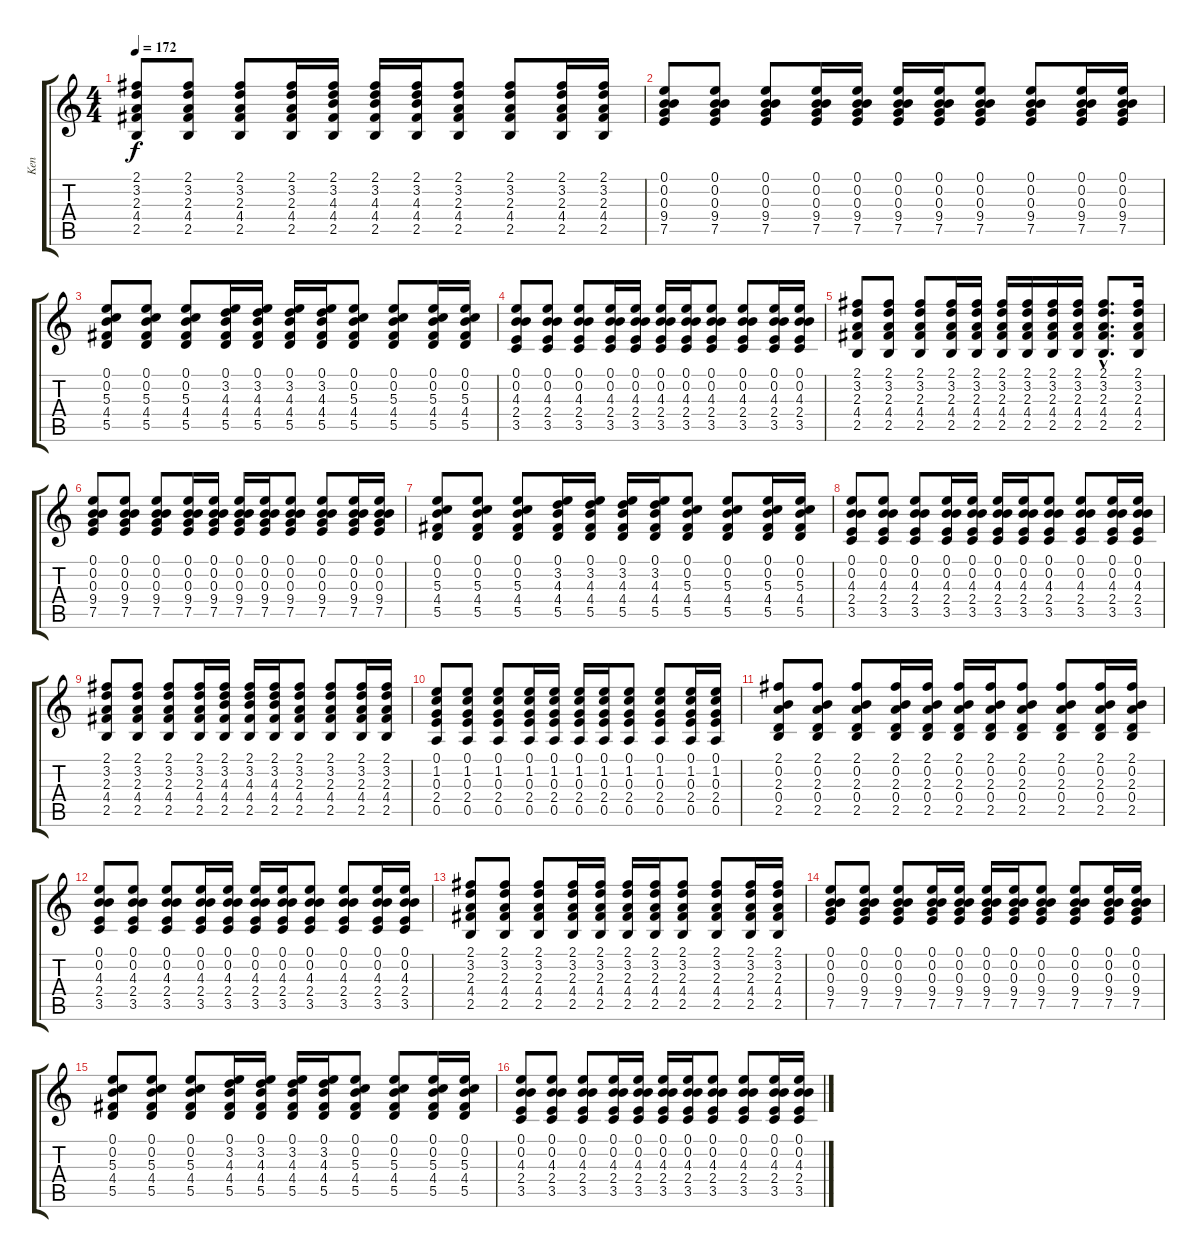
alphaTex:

\track ("Ken" "Ken") {instrument distortionguitar}
\staff {score tabs}
\tuning (E4 B3 G3 D3 A2 E2) {hide}
\ts (4 4)
\tempo 172
\clef g2
\ks c
(2.1 3.2 2.3 4.4 2.5).8{dy f} (2.1 3.2 2.3 4.4 2.5).8 (2.1 3.2 2.3 4.4 2.5).8 (2.1 3.2 2.3 4.4 2.5).16 (2.1 3.2 4.3 4.4 2.5).16 (2.1 3.2 4.3 4.4 2.5).16 (2.1 3.2 4.3 4.4 2.5).16 (2.1 3.2 2.3 4.4 2.5).8 (2.1 3.2 2.3 4.4 2.5).8 (2.1 3.2 2.3 4.4 2.5).16 (2.1 3.2 2.3 4.4 2.5).16 |
(0.1 0.2 0.3 9.4 7.5).8 (0.1 0.2 0.3 9.4 7.5).8 (0.1 0.2 0.3 9.4 7.5).8 (0.1 0.2 0.3 9.4 7.5).16 (0.1 0.2 0.3 9.4 7.5).16 (0.1 0.2 0.3 9.4 7.5).16 (0.1 0.2 0.3 9.4 7.5).16 (0.1 0.2 0.3 9.4 7.5).8 (0.1 0.2 0.3 9.4 7.5).8 (0.1 0.2 0.3 9.4 7.5).16 (0.1 0.2 0.3 9.4 7.5).16 |
(0.1 0.2 5.3 4.4 5.5).8 (0.1 0.2 5.3 4.4 5.5).8 (0.1 0.2 5.3 4.4 5.5).8 (0.1 3.2 4.3 4.4 5.5).16 (0.1 3.2 4.3 4.4 5.5).16 (0.1 3.2 4.3 4.4 5.5).16 (0.1 3.2 4.3 4.4 5.5).16 (0.1 0.2 5.3 4.4 5.5).8 (0.1 0.2 5.3 4.4 5.5).8 (0.1 0.2 5.3 4.4 5.5).16 (0.1 0.2 5.3 4.4 5.5).16 |
(0.1 0.2 4.3 2.4 3.5).8 (0.1 0.2 4.3 2.4 3.5).8 (0.1 0.2 4.3 2.4 3.5).8 (0.1 0.2 4.3 2.4 3.5).16 (0.1 0.2 4.3 2.4 3.5).16 (0.1 0.2 4.3 2.4 3.5).16 (0.1 0.2 4.3 2.4 3.5).16 (0.1 0.2 4.3 2.4 3.5).8 (0.1 0.2 4.3 2.4 3.5).8 (0.1 0.2 4.3 2.4 3.5).16 (0.1 0.2 4.3 2.4 3.5).16 |
(2.1 3.2 2.3 4.4 2.5).8 (2.1 3.2 2.3 4.4 2.5).8 (2.1 3.2 2.3 4.4 2.5).8 (2.1 3.2 2.3 4.4 2.5).16 (2.1 3.2 2.3 4.4 2.5).16 (2.1 3.2 2.3 4.4 2.5).16{instrument electricguitarmuted} (2.1 3.2 2.3 4.4 2.5).16 (2.1 3.2 2.3 4.4 2.5).16 (2.1 3.2 2.3 4.4 2.5).16 (2.1{hac} 3.2{hac} 2.3{hac} 4.4{hac} 2.5{hac}).8{d} (2.1 3.2 2.3 4.4 2.5).16 |
(0.1 0.2 0.3 9.4 7.5).8{instrument distortionguitar} (0.1 0.2 0.3 9.4 7.5).8 (0.1 0.2 0.3 9.4 7.5).8 (0.1 0.2 0.3 9.4 7.5).16 (0.1 0.2 0.3 9.4 7.5).16 (0.1 0.2 0.3 9.4 7.5).16 (0.1 0.2 0.3 9.4 7.5).16 (0.1 0.2 0.3 9.4 7.5).8 (0.1 0.2 0.3 9.4 7.5).8 (0.1 0.2 0.3 9.4 7.5).16 (0.1 0.2 0.3 9.4 7.5).16 |
(0.1 0.2 5.3 4.4 5.5).8 (0.1 0.2 5.3 4.4 5.5).8 (0.1 0.2 5.3 4.4 5.5).8 (0.1 3.2 4.3 4.4 5.5).16 (0.1 3.2 4.3 4.4 5.5).16 (0.1 3.2 4.3 4.4 5.5).16 (0.1 3.2 4.3 4.4 5.5).16 (0.1 0.2 5.3 4.4 5.5).8 (0.1 0.2 5.3 4.4 5.5).8 (0.1 0.2 5.3 4.4 5.5).16 (0.1 0.2 5.3 4.4 5.5).16 |
(0.1 0.2 4.3 2.4 3.5).8 (0.1 0.2 4.3 2.4 3.5).8 (0.1 0.2 4.3 2.4 3.5).8 (0.1 0.2 4.3 2.4 3.5).16 (0.1 0.2 4.3 2.4 3.5).16 (0.1 0.2 4.3 2.4 3.5).16 (0.1 0.2 4.3 2.4 3.5).16 (0.1 0.2 4.3 2.4 3.5).8 (0.1 0.2 4.3 2.4 3.5).8 (0.1 0.2 4.3 2.4 3.5).16 (0.1 0.2 4.3 2.4 3.5).16 |
(2.1 3.2 2.3 4.4 2.5).8 (2.1 3.2 2.3 4.4 2.5).8 (2.1 3.2 2.3 4.4 2.5).8 (2.1 3.2 2.3 4.4 2.5).16 (2.1 3.2 4.3 4.4 2.5).16 (2.1 3.2 4.3 4.4 2.5).16 (2.1 3.2 4.3 4.4 2.5).16 (2.1 3.2 2.3 4.4 2.5).8 (2.1 3.2 2.3 4.4 2.5).8 (2.1 3.2 2.3 4.4 2.5).16 (2.1 3.2 2.3 4.4 2.5).16 |
(0.1 1.2 0.3 2.4 0.5).8 (0.1 1.2 0.3 2.4 0.5).8 (0.1 1.2 0.3 2.4 0.5).8 (0.1 1.2 0.3 2.4 0.5).16 (0.1 1.2 0.3 2.4 0.5).16 (0.1 1.2 0.3 2.4 0.5).16 (0.1 1.2 0.3 2.4 0.5).16 (0.1 1.2 0.3 2.4 0.5).8 (0.1 1.2 0.3 2.4 0.5).8 (0.1 1.2 0.3 2.4 0.5).16 (0.1 1.2 0.3 2.4 0.5).16 |
(2.1 0.2 2.3 0.4 2.5).8 (2.1 0.2 2.3 0.4 2.5).8 (2.1 0.2 2.3 0.4 2.5).8 (2.1 0.2 2.3 0.4 2.5).16 (2.1 0.2 2.3 0.4 2.5).16 (2.1 0.2 2.3 0.4 2.5).16 (2.1 0.2 2.3 0.4 2.5).16 (2.1 0.2 2.3 0.4 2.5).8 (2.1 0.2 2.3 0.4 2.5).8 (2.1 0.2 2.3 0.4 2.5).16 (2.1 0.2 2.3 0.4 2.5).16 |
(0.1 0.2 4.3 2.4 3.5).8 (0.1 0.2 4.3 2.4 3.5).8 (0.1 0.2 4.3 2.4 3.5).8 (0.1 0.2 4.3 2.4 3.5).16 (0.1 0.2 4.3 2.4 3.5).16 (0.1 0.2 4.3 2.4 3.5).16 (0.1 0.2 4.3 2.4 3.5).16 (0.1 0.2 4.3 2.4 3.5).8 (0.1 0.2 4.3 2.4 3.5).8 (0.1 0.2 4.3 2.4 3.5).16 (0.1 0.2 4.3 2.4 3.5).16 |
(2.1 3.2 2.3 4.4 2.5).8 (2.1 3.2 2.3 4.4 2.5).8 (2.1 3.2 2.3 4.4 2.5).8 (2.1 3.2 2.3 4.4 2.5).16 (2.1 3.2 2.3 4.4 2.5).16 (2.1 3.2 2.3 4.4 2.5).16 (2.1 3.2 2.3 4.4 2.5).16 (2.1 3.2 2.3 4.4 2.5).8 (2.1 3.2 2.3 4.4 2.5).8 (2.1 3.2 2.3 4.4 2.5).16 (2.1 3.2 2.3 4.4 2.5).16 |
(0.1 0.2 0.3 9.4 7.5).8 (0.1 0.2 0.3 9.4 7.5).8 (0.1 0.2 0.3 9.4 7.5).8 (0.1 0.2 0.3 9.4 7.5).16 (0.1 0.2 0.3 9.4 7.5).16 (0.1 0.2 0.3 9.4 7.5).16 (0.1 0.2 0.3 9.4 7.5).16 (0.1 0.2 0.3 9.4 7.5).8 (0.1 0.2 0.3 9.4 7.5).8 (0.1 0.2 0.3 9.4 7.5).16 (0.1 0.2 0.3 9.4 7.5).16 |
(0.1 0.2 5.3 4.4 5.5).8 (0.1 0.2 5.3 4.4 5.5).8 (0.1 0.2 5.3 4.4 5.5).8 (0.1 3.2 4.3 4.4 5.5).16 (0.1 3.2 4.3 4.4 5.5).16 (0.1 3.2 4.3 4.4 5.5).16 (0.1 3.2 4.3 4.4 5.5).16 (0.1 0.2 5.3 4.4 5.5).8 (0.1 0.2 5.3 4.4 5.5).8 (0.1 0.2 5.3 4.4 5.5).16 (0.1 0.2 5.3 4.4 5.5).16 |
(0.1 0.2 4.3 2.4 3.5).8 (0.1 0.2 4.3 2.4 3.5).8 (0.1 0.2 4.3 2.4 3.5).8 (0.1 0.2 4.3 2.4 3.5).16 (0.1 0.2 4.3 2.4 3.5).16 (0.1 0.2 4.3 2.4 3.5).16 (0.1 0.2 4.3 2.4 3.5).16 (0.1 0.2 4.3 2.4 3.5).8 (0.1 0.2 4.3 2.4 3.5).8 (0.1 0.2 4.3 2.4 3.5).16 (0.1 0.2 4.3 2.4 3.5).16
